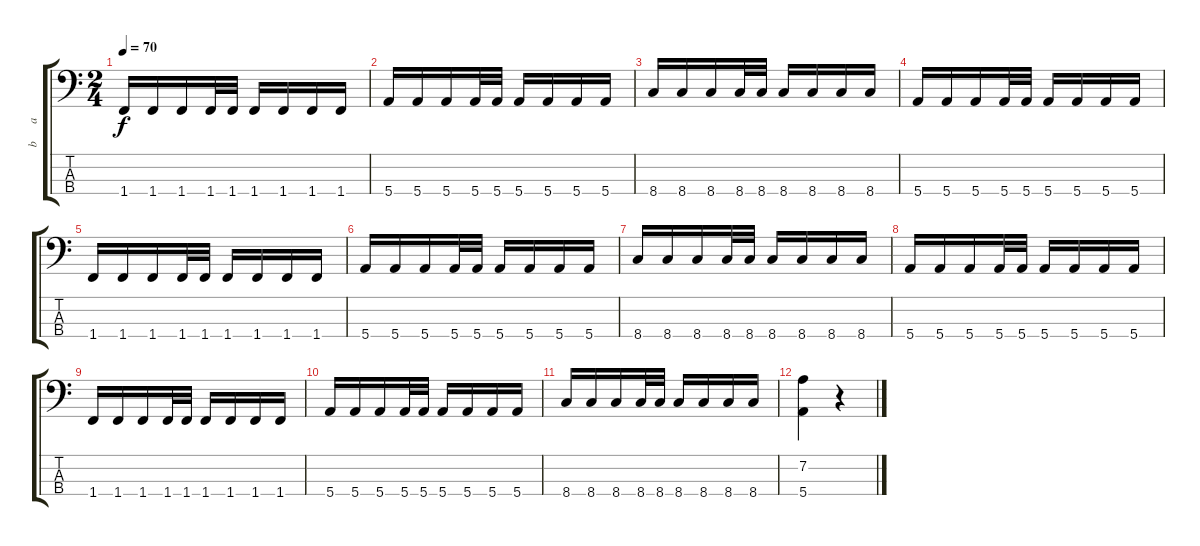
\track ("b      a       s      s" "b      a  ") {instrument electricbassfinger}
\staff {score tabs}
\tuning (G2 D2 A1 E1) {hide}
\ts (2 4)
\tempo 70
\clef f4
\ks c
1.4.16{dy f} 1.4.16 1.4.16 1.4.32 1.4.32 1.4.16 1.4.16 1.4.16 1.4.16 |
5.4.16 5.4.16 5.4.16 5.4.32 5.4.32 5.4.16 5.4.16 5.4.16 5.4.16 |
8.4.16 8.4.16 8.4.16 8.4.32 8.4.32 8.4.16 8.4.16 8.4.16 8.4.16 |
5.4.16 5.4.16 5.4.16 5.4.32 5.4.32 5.4.16 5.4.16 5.4.16 5.4.16 |
1.4.16 1.4.16 1.4.16 1.4.32 1.4.32 1.4.16 1.4.16 1.4.16 1.4.16 |
5.4.16 5.4.16 5.4.16 5.4.32 5.4.32 5.4.16 5.4.16 5.4.16 5.4.16 |
8.4.16 8.4.16 8.4.16 8.4.32 8.4.32 8.4.16 8.4.16 8.4.16 8.4.16 |
5.4.16 5.4.16 5.4.16 5.4.32 5.4.32 5.4.16 5.4.16 5.4.16 5.4.16 |
1.4.16 1.4.16 1.4.16 1.4.32 1.4.32 1.4.16 1.4.16 1.4.16 1.4.16 |
5.4.16 5.4.16 5.4.16 5.4.32 5.4.32 5.4.16 5.4.16 5.4.16 5.4.16 |
8.4.16 8.4.16 8.4.16 8.4.32 8.4.32 8.4.16 8.4.16 8.4.16 8.4.16 |
(7.2 5.4).4 r.4
